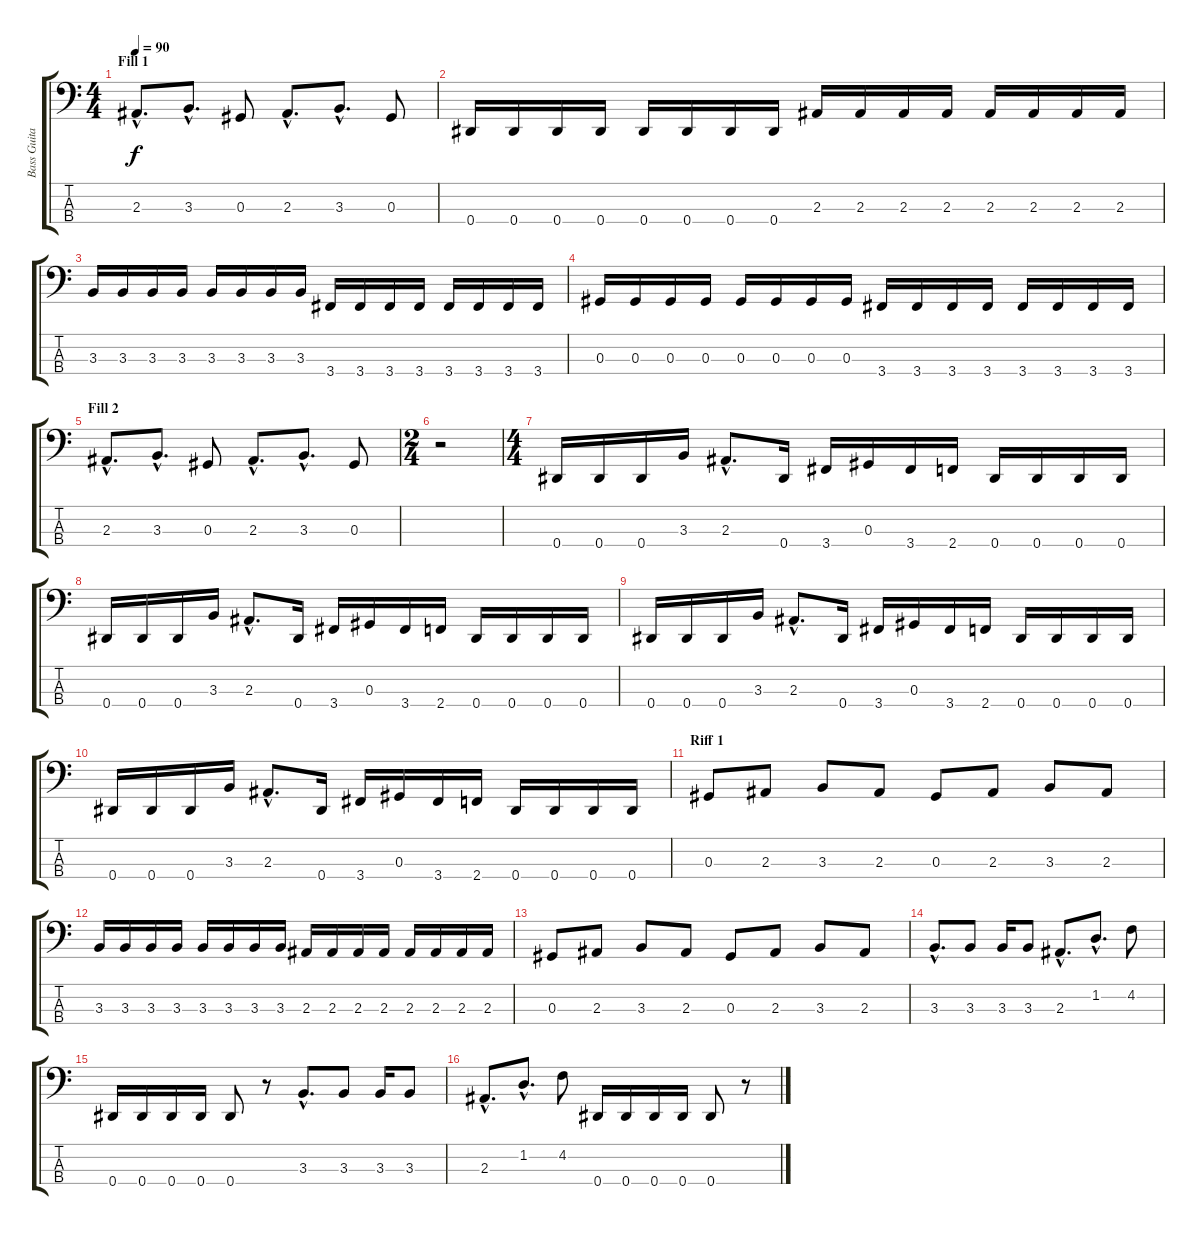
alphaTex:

\track ("Bass Guitar" "Bass Guita") {instrument electricbassfinger}
\staff {score tabs}
\tuning (Gb2 Db2 Ab1 Eb1) {hide}
\ts (4 4)
\section ("" "Fill 1")
\tempo 90
\clef f4
\ks c
2.3{hac}.8{d dy f} 3.3{hac}.8{d} 0.3.8 2.3{hac}.8{d} 3.3{hac}.8{d} 0.3.8 |
0.4.16 0.4.16 0.4.16 0.4.16 0.4.16 0.4.16 0.4.16 0.4.16 2.3.16 2.3.16 2.3.16 2.3.16 2.3.16 2.3.16 2.3.16 2.3.16 |
3.3.16 3.3.16 3.3.16 3.3.16 3.3.16 3.3.16 3.3.16 3.3.16 3.4.16 3.4.16 3.4.16 3.4.16 3.4.16 3.4.16 3.4.16 3.4.16 |
0.3.16 0.3.16 0.3.16 0.3.16 0.3.16 0.3.16 0.3.16 0.3.16 3.4.16 3.4.16 3.4.16 3.4.16 3.4.16 3.4.16 3.4.16 3.4.16 |
\section ("" "Fill 2")
2.3{hac}.8{d} 3.3{hac}.8{d} 0.3.8 2.3{hac}.8{d} 3.3{hac}.8{d} 0.3.8 |
\ts (2 4)
r.2 |
\ts (4 4)
0.4.16 0.4.16 0.4.16 3.3.16 2.3{hac}.8{d} 0.4.16 3.4.16 0.3.16 3.4.16 2.4.16 0.4.16 0.4.16 0.4.16 0.4.16 |
0.4.16 0.4.16 0.4.16 3.3.16 2.3{hac}.8{d} 0.4.16 3.4.16 0.3.16 3.4.16 2.4.16 0.4.16 0.4.16 0.4.16 0.4.16 |
0.4.16 0.4.16 0.4.16 3.3.16 2.3{hac}.8{d} 0.4.16 3.4.16 0.3.16 3.4.16 2.4.16 0.4.16 0.4.16 0.4.16 0.4.16 |
0.4.16 0.4.16 0.4.16 3.3.16 2.3{hac}.8{d} 0.4.16 3.4.16 0.3.16 3.4.16 2.4.16 0.4.16 0.4.16 0.4.16 0.4.16 |
\section ("" "Riff 1")
0.3.8 2.3.8 3.3.8 2.3.8 0.3.8 2.3.8 3.3.8 2.3.8 |
3.3.16 3.3.16 3.3.16 3.3.16 3.3.16 3.3.16 3.3.16 3.3.16 2.3.16 2.3.16 2.3.16 2.3.16 2.3.16 2.3.16 2.3.16 2.3.16 |
0.3.8 2.3.8 3.3.8 2.3.8 0.3.8 2.3.8 3.3.8 2.3.8 |
3.3{hac}.8{d} 3.3.8 3.3.16 3.3.8 2.3{hac}.8{d} 1.2{hac}.8{d} 4.2.8 |
0.4.16 0.4.16 0.4.16 0.4.16 0.4.8 r.8 3.3{hac}.8{d} 3.3.8 3.3.16 3.3.8 |
2.3{hac}.8{d} 1.2{hac}.8{d} 4.2.8 0.4.16 0.4.16 0.4.16 0.4.16 0.4.8 r.8
